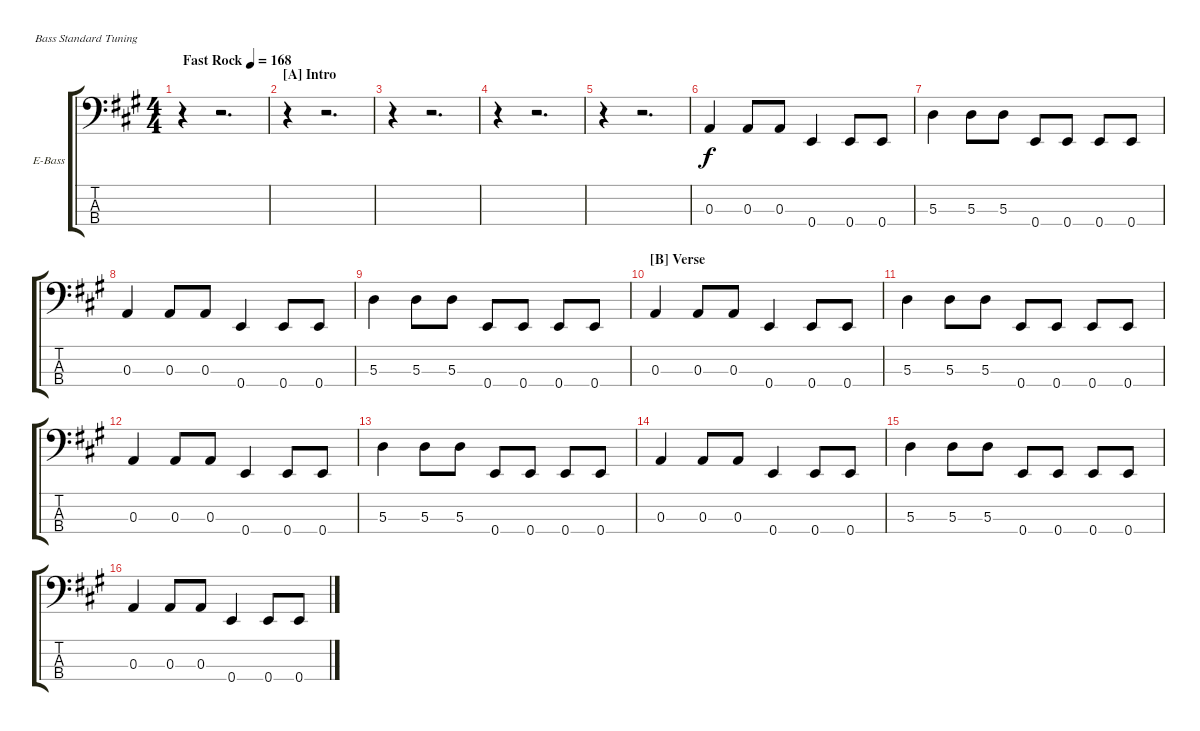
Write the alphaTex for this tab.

\defaultSystemsLayout 4
\bracketExtendMode groupsimilarinstruments
\firstSystemTrackNameOrientation horizontal
\otherSystemsTrackNameOrientation horizontal
\track ("Bass" "E-Bass") {instrument electricbassfinger}
\staff {score tabs}
\tuning (G2 D2 A1 E1)
\ts (4 4)
\tempo (168 "Fast Rock")
\clef f4
\scale
1.10088
\ks a
r.4{dy f instrument electricbassfinger} r.2{d} |
\section ("A" "Intro")
\scale
0.899117 r.4 r.2{d} |
\scale
1.07062 r.4 r.2{d} |
\scale
0.929382 r.4 r.2{d} |
\scale
1.07062 r.4 r.2{d} |
\scale
0.929382 0.3.4 0.3.8 0.3.8 0.4.4 0.4.8 0.4.8 |
\scale
1.07062 5.3.4 5.3.8 5.3.8 0.4.8 0.4.8 0.4.8 0.4.8 |
\scale
0.929382 0.3.4 0.3.8 0.3.8 0.4.4 0.4.8 0.4.8 |
\scale
1.07062 5.3.4 5.3.8 5.3.8 0.4.8 0.4.8 0.4.8 0.4.8 |
\section ("B" "Verse")
\scale
0.929382 0.3.4 0.3.8 0.3.8 0.4.4 0.4.8 0.4.8 |
\scale
1.07062 5.3.4 5.3.8 5.3.8 0.4.8 0.4.8 0.4.8 0.4.8 |
\scale
0.929382 0.3.4 0.3.8 0.3.8 0.4.4 0.4.8 0.4.8 |
\scale
1.07062 5.3.4 5.3.8 5.3.8 0.4.8 0.4.8 0.4.8 0.4.8 |
\scale
0.929382 0.3.4 0.3.8 0.3.8 0.4.4 0.4.8 0.4.8 |
\scale
1.07062 5.3.4 5.3.8 5.3.8 0.4.8 0.4.8 0.4.8 0.4.8 |
\scale
0.929382 0.3.4 0.3.8 0.3.8 0.4.4 0.4.8 0.4.8
